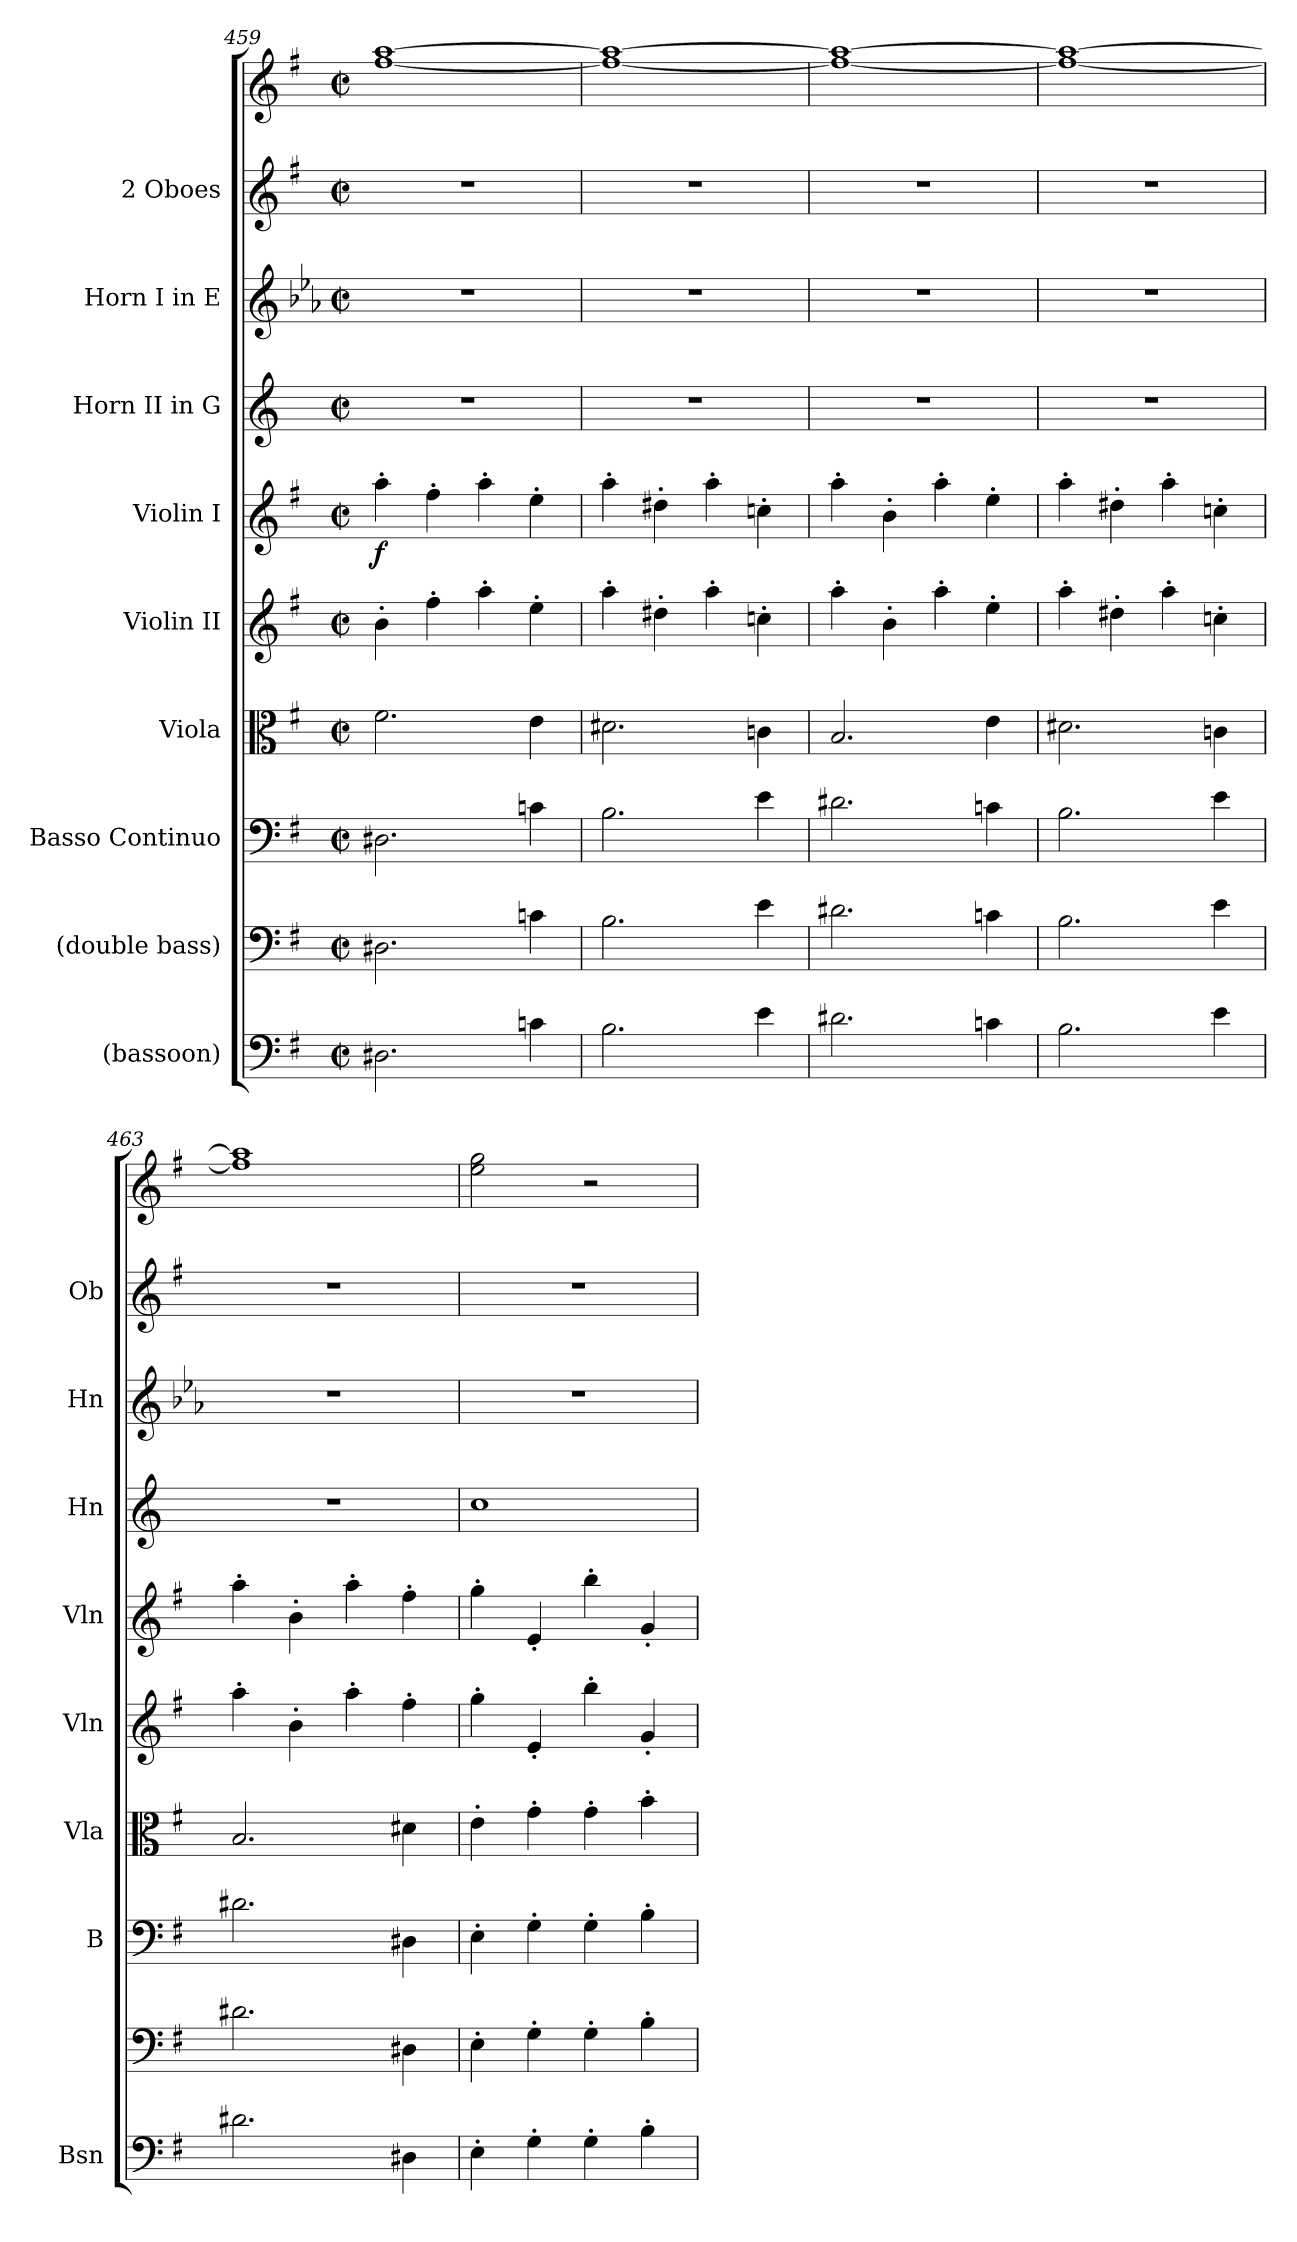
**kern	**kern	**kern	**kern	**kern	**kern	**dynam	**kern	**kern	**kern	**kern
*part9	*part8	*part7	*part6	*part5	*part4	*part4	*part3	*part2	*part1	*part1
*staff10	*staff9	*staff8	*staff7	*staff6	*staff5	*staff5	*staff4	*staff3	*staff2	*staff1
*I"(bassoon)	*I"(double bass)	*I"Basso Continuo	*I"Viola	*I"Violin II	*I"Violin I	*	*I"Horn II in G	*I"Horn I in E	*I"2 Oboes	*
*I'Bsn	*	*I'B	*I'Vla	*I'Vln	*I'Vln	*	*I'Hn	*I'Hn	*I'Ob	*
*clefF4	*clefF4	*clefF4	*clefC3	*clefG2	*clefG2	*	*clefG2	*clefG2	*clefG2	*clefG2
*	*	*	*	*	*	*	*ITrd3c5	*ITrd5c8	*	*
*k[f#]	*k[f#]	*k[f#]	*k[f#]	*k[f#]	*k[f#]	*	*k[f#]	*k[f#]	*k[f#]	*k[f#]
*M2/2	*M2/2	*M2/2	*M2/2	*M2/2	*M2/2	*	*M2/2	*M2/2	*M2/2	*M2/2
*met(c|)	*met(c|)	*met(c|)	*met(c|)	*met(c|)	*met(c|)	*	*met(c|)	*met(c|)	*met(c|)	*met(c|)
=459	=459	=459	=459	=459	=459	=459	=459	=459	=459	=459
2.D#X	2.D#X	2.D#X	2.f#	4b'	4aa'	f	1r	1r	1r	[1ff# [1aa
.	.	.	.	4ff#'	4ff#'	.	.	.	.	.
.	.	.	.	4aa'	4aa'	.	.	.	.	.
4cn	4cn	4cn	4e	4ee'	4ee'	.	.	.	.	.
=460	=460	=460	=460	=460	=460	=460	=460	=460	=460	=460
2.B	2.B	2.B	2.d#X	4aa'	4aa'	.	1r	1r	1r	1ff#_ 1aa_
.	.	.	.	4dd#X'	4dd#X'	.	.	.	.	.
.	.	.	.	4aa'	4aa'	.	.	.	.	.
4e	4e	4e	4cn	4ccn'	4ccn'	.	.	.	.	.
=461	=461	=461	=461	=461	=461	=461	=461	=461	=461	=461
2.d#X	2.d#X	2.d#X	2.B	4aa'	4aa'	.	1r	1r	1r	1ff#_ 1aa_
.	.	.	.	4b'	4b'	.	.	.	.	.
.	.	.	.	4aa'	4aa'	.	.	.	.	.
4cn	4cn	4cn	4e	4ee'	4ee'	.	.	.	.	.
=462	=462	=462	=462	=462	=462	=462	=462	=462	=462	=462
2.B	2.B	2.B	2.d#X	4aa'	4aa'	.	1r	1r	1r	1ff#_ 1aa_
.	.	.	.	4dd#X'	4dd#X'	.	.	.	.	.
.	.	.	.	4aa'	4aa'	.	.	.	.	.
4e	4e	4e	4cn	4ccn'	4ccn'	.	.	.	.	.
=463	=463	=463	=463	=463	=463	=463	=463	=463	=463	=463
2.d#X	2.d#X	2.d#X	2.B	4aa'	4aa'	.	1r	1r	1r	1ff#] 1aa]
.	.	.	.	4b'	4b'	.	.	.	.	.
.	.	.	.	4aa'	4aa'	.	.	.	.	.
4D#X	4D#X	4D#X	4d#X	4ff#'	4ff#'	.	.	.	.	.
=464	=464	=464	=464	=464	=464	=464	=464	=464	=464	=464
4E'	4E'	4E'	4e'	4gg'	4gg'	.	1g	1r	1r	2ee 2gg
4G'	4G'	4G'	4g'	4e'	4e'	.	.	.	.	.
4G'	4G'	4G'	4g'	4bb'	4bb'	.	.	.	.	2r
4B'	4B'	4B'	4b'	4g'	4g'	.	.	.	.	.
=	=	=	=	=	=	=	=	=	=	=
*-	*-	*-	*-	*-	*-	*-	*-	*-	*-	*-
